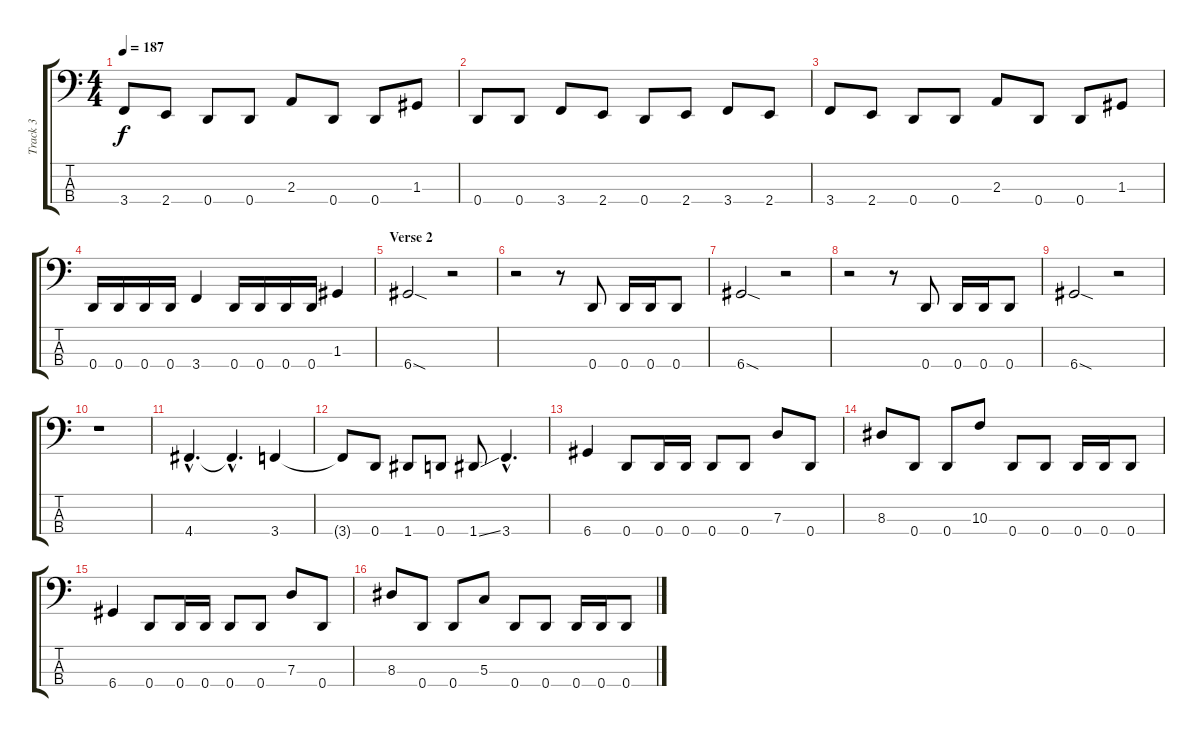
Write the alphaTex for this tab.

\track ("Track 3" "Track 3") {instrument electricbassfinger}
\staff {score tabs}
\tuning (F2 C2 G1 D1) {hide}
\ts (4 4)
\tempo 187
\clef f4
\ks c
3.4.8{dy f} 2.4.8 0.4.8 0.4.8 2.3.8 0.4.8 0.4.8 1.3.8 |
0.4.8 0.4.8 3.4.8 2.4.8 0.4.8 2.4.8 3.4.8 2.4.8 |
3.4.8 2.4.8 0.4.8 0.4.8 2.3.8 0.4.8 0.4.8 1.3.8 |
0.4.16 0.4.16 0.4.16 0.4.16 3.4.4 0.4.16 0.4.16 0.4.16 0.4.16 1.3.4 |
\section ("" "Verse 2")
6.4{sod}.2 r.2 |
r.2 r.8 0.4.8 0.4.16 0.4.16 0.4.8 |
6.4{sod}.2 r.2 |
r.2 r.8 0.4.8 0.4.16 0.4.16 0.4.8 |
6.4{sod}.2 r.2 |
r.1 |
4.4{hac}.4{d} 4.4{hac t}.4{d} 3.4.4 |
3.4{t}.8 0.4.8 1.4.8 0.4.8 1.4{ss}.8 3.4{hac}.4{d} |
6.4.4 0.4.8 0.4.16 0.4.16 0.4.8 0.4.8 7.3.8 0.4.8 |
8.3.8 0.4.8 0.4.8 10.3.8 0.4.8 0.4.8 0.4.16 0.4.16 0.4.8 |
6.4.4 0.4.8 0.4.16 0.4.16 0.4.8 0.4.8 7.3.8 0.4.8 |
8.3.8 0.4.8 0.4.8 5.3.8 0.4.8 0.4.8 0.4.16 0.4.16 0.4.8
